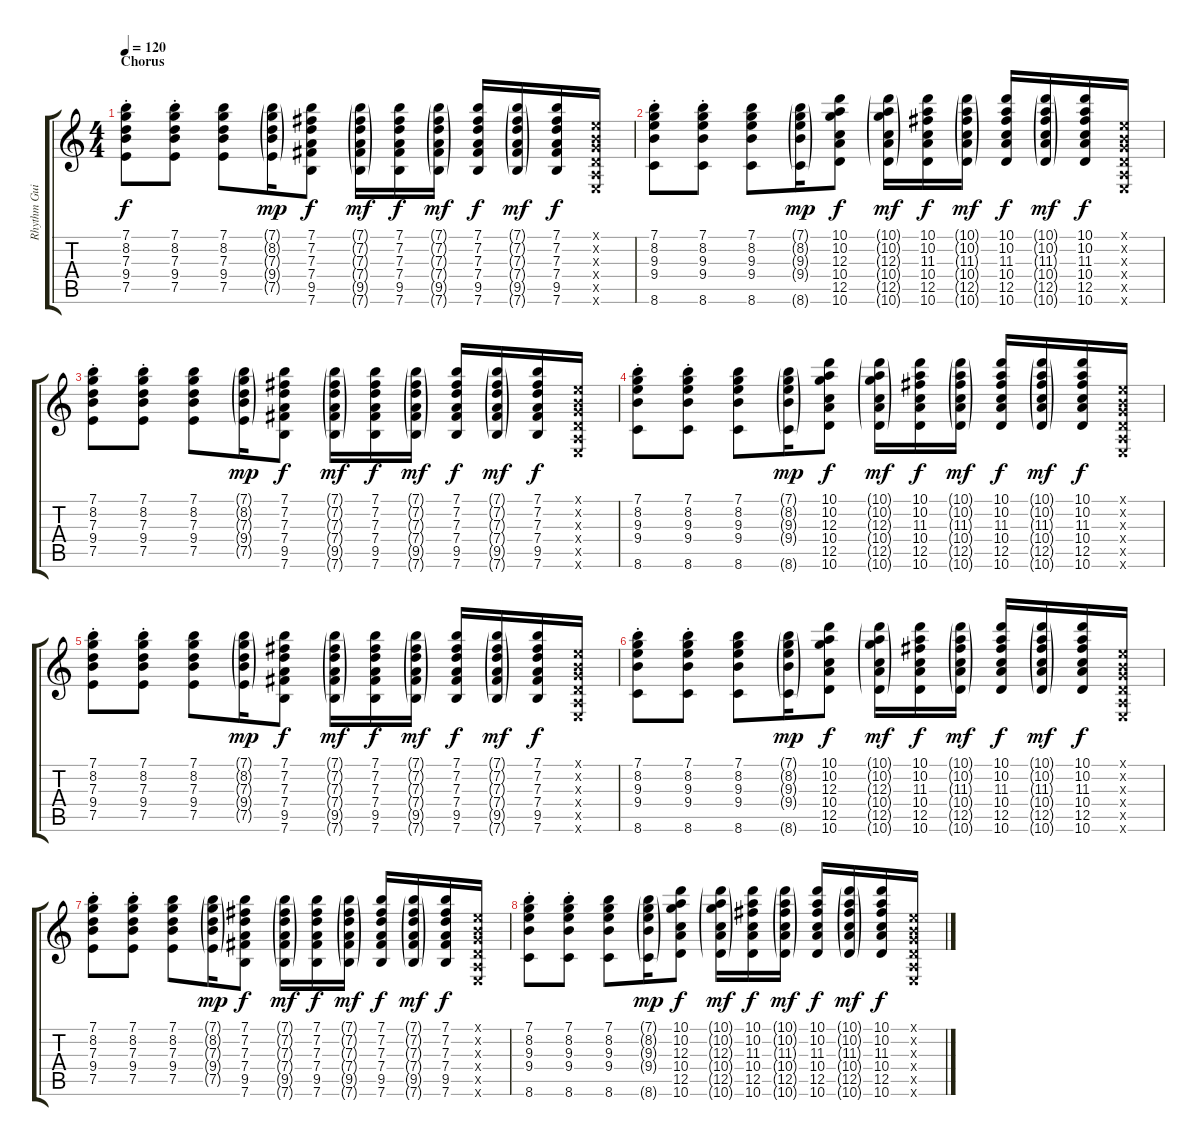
\track ("Rhythm Guitar" "Rhythm Gui") {instrument electricguitarjazz}
\staff {score tabs}
\tuning (E4 B3 G3 D3 A2 E2) {hide}
\ts (4 4)
\section ("" "Chorus")
\tempo 120
\clef g2
\ks c
(7.1{st} 8.2{st} 7.3{st} 9.4{st} 7.5{st}).8{dy f} (7.1{st} 8.2{st} 7.3{st} 9.4{st} 7.5{st}).8 (7.1 8.2 7.3 9.4 7.5).8 (7.1{g} 8.2{g} 7.3{g} 9.4{g} 7.5{g}).16{dy mp} (7.1 7.2 7.3 7.4 9.5 7.6).8{dy f} (7.1{g} 7.2{g} 7.3{g} 7.4{g} 9.5{g} 7.6{g}).16{dy mf} (7.1 7.2 7.3 7.4 9.5 7.6).16{dy f} (7.1{g} 7.2{g} 7.3{g} 7.4{g} 9.5{g} 7.6{g}).16{dy mf} (7.1 7.2 7.3 7.4 9.5 7.6).16{dy f} (7.1{g} 7.2{g} 7.3{g} 7.4{g} 9.5{g} 7.6{g}).16{dy mf} (7.1 7.2 7.3 7.4 9.5 7.6).16{dy f} (0.1{x} 0.2{x} 0.3{x} 0.4{x} 0.5{x} 0.6{x}).16 |
(7.1{st} 8.2{st} 9.3{st} 9.4{st} 8.6{st}).8 (7.1{st} 8.2{st} 9.3{st} 9.4{st} 8.6{st}).8 (7.1 8.2 9.3 9.4 8.6).8 (7.1{g} 8.2{g} 9.3{g} 9.4{g} 8.6{g}).16{dy mp} (10.1 10.2 12.3 10.4 12.5 10.6).8{dy f} (10.1{g} 10.2{g} 12.3{g} 10.4{g} 12.5{g} 10.6{g}).16{dy mf} (10.1 10.2 11.3 10.4 12.5 10.6).16{dy f} (10.1{g} 10.2{g} 11.3{g} 10.4{g} 12.5{g} 10.6{g}).16{dy mf} (10.1 10.2 11.3 10.4 12.5 10.6).16{dy f} (10.1{g} 10.2{g} 11.3{g} 10.4{g} 12.5{g} 10.6{g}).16{dy mf} (10.1 10.2 11.3 10.4 12.5 10.6).16{dy f} (0.1{x} 0.2{x} 0.3{x} 0.4{x} 0.5{x} 0.6{x}).16 |
(7.1{st} 8.2{st} 7.3{st} 9.4{st} 7.5{st}).8 (7.1{st} 8.2{st} 7.3{st} 9.4{st} 7.5{st}).8 (7.1 8.2 7.3 9.4 7.5).8 (7.1{g} 8.2{g} 7.3{g} 9.4{g} 7.5{g}).16{dy mp} (7.1 7.2 7.3 7.4 9.5 7.6).8{dy f} (7.1{g} 7.2{g} 7.3{g} 7.4{g} 9.5{g} 7.6{g}).16{dy mf} (7.1 7.2 7.3 7.4 9.5 7.6).16{dy f} (7.1{g} 7.2{g} 7.3{g} 7.4{g} 9.5{g} 7.6{g}).16{dy mf} (7.1 7.2 7.3 7.4 9.5 7.6).16{dy f} (7.1{g} 7.2{g} 7.3{g} 7.4{g} 9.5{g} 7.6{g}).16{dy mf} (7.1 7.2 7.3 7.4 9.5 7.6).16{dy f} (0.1{x} 0.2{x} 0.3{x} 0.4{x} 0.5{x} 0.6{x}).16 |
(7.1{st} 8.2{st} 9.3{st} 9.4{st} 8.6{st}).8 (7.1{st} 8.2{st} 9.3{st} 9.4{st} 8.6{st}).8 (7.1 8.2 9.3 9.4 8.6).8 (7.1{g} 8.2{g} 9.3{g} 9.4{g} 8.6{g}).16{dy mp} (10.1 10.2 12.3 10.4 12.5 10.6).8{dy f} (10.1{g} 10.2{g} 12.3{g} 10.4{g} 12.5{g} 10.6{g}).16{dy mf} (10.1 10.2 11.3 10.4 12.5 10.6).16{dy f} (10.1{g} 10.2{g} 11.3{g} 10.4{g} 12.5{g} 10.6{g}).16{dy mf} (10.1 10.2 11.3 10.4 12.5 10.6).16{dy f} (10.1{g} 10.2{g} 11.3{g} 10.4{g} 12.5{g} 10.6{g}).16{dy mf} (10.1 10.2 11.3 10.4 12.5 10.6).16{dy f} (0.1{x} 0.2{x} 0.3{x} 0.4{x} 0.5{x} 0.6{x}).16 |
(7.1{st} 8.2{st} 7.3{st} 9.4{st} 7.5{st}).8 (7.1{st} 8.2{st} 7.3{st} 9.4{st} 7.5{st}).8 (7.1 8.2 7.3 9.4 7.5).8 (7.1{g} 8.2{g} 7.3{g} 9.4{g} 7.5{g}).16{dy mp} (7.1 7.2 7.3 7.4 9.5 7.6).8{dy f} (7.1{g} 7.2{g} 7.3{g} 7.4{g} 9.5{g} 7.6{g}).16{dy mf} (7.1 7.2 7.3 7.4 9.5 7.6).16{dy f} (7.1{g} 7.2{g} 7.3{g} 7.4{g} 9.5{g} 7.6{g}).16{dy mf} (7.1 7.2 7.3 7.4 9.5 7.6).16{dy f} (7.1{g} 7.2{g} 7.3{g} 7.4{g} 9.5{g} 7.6{g}).16{dy mf} (7.1 7.2 7.3 7.4 9.5 7.6).16{dy f} (0.1{x} 0.2{x} 0.3{x} 0.4{x} 0.5{x} 0.6{x}).16 |
(7.1{st} 8.2{st} 9.3{st} 9.4{st} 8.6{st}).8 (7.1{st} 8.2{st} 9.3{st} 9.4{st} 8.6{st}).8 (7.1 8.2 9.3 9.4 8.6).8 (7.1{g} 8.2{g} 9.3{g} 9.4{g} 8.6{g}).16{dy mp} (10.1 10.2 12.3 10.4 12.5 10.6).8{dy f} (10.1{g} 10.2{g} 12.3{g} 10.4{g} 12.5{g} 10.6{g}).16{dy mf} (10.1 10.2 11.3 10.4 12.5 10.6).16{dy f} (10.1{g} 10.2{g} 11.3{g} 10.4{g} 12.5{g} 10.6{g}).16{dy mf} (10.1 10.2 11.3 10.4 12.5 10.6).16{dy f} (10.1{g} 10.2{g} 11.3{g} 10.4{g} 12.5{g} 10.6{g}).16{dy mf} (10.1 10.2 11.3 10.4 12.5 10.6).16{dy f} (0.1{x} 0.2{x} 0.3{x} 0.4{x} 0.5{x} 0.6{x}).16 |
(7.1{st} 8.2{st} 7.3{st} 9.4{st} 7.5{st}).8 (7.1{st} 8.2{st} 7.3{st} 9.4{st} 7.5{st}).8 (7.1 8.2 7.3 9.4 7.5).8 (7.1{g} 8.2{g} 7.3{g} 9.4{g} 7.5{g}).16{dy mp} (7.1 7.2 7.3 7.4 9.5 7.6).8{dy f} (7.1{g} 7.2{g} 7.3{g} 7.4{g} 9.5{g} 7.6{g}).16{dy mf} (7.1 7.2 7.3 7.4 9.5 7.6).16{dy f} (7.1{g} 7.2{g} 7.3{g} 7.4{g} 9.5{g} 7.6{g}).16{dy mf} (7.1 7.2 7.3 7.4 9.5 7.6).16{dy f} (7.1{g} 7.2{g} 7.3{g} 7.4{g} 9.5{g} 7.6{g}).16{dy mf} (7.1 7.2 7.3 7.4 9.5 7.6).16{dy f} (0.1{x} 0.2{x} 0.3{x} 0.4{x} 0.5{x} 0.6{x}).16 |
(7.1{st} 8.2{st} 9.3{st} 9.4{st} 8.6{st}).8 (7.1{st} 8.2{st} 9.3{st} 9.4{st} 8.6{st}).8 (7.1 8.2 9.3 9.4 8.6).8 (7.1{g} 8.2{g} 9.3{g} 9.4{g} 8.6{g}).16{dy mp} (10.1 10.2 12.3 10.4 12.5 10.6).8{dy f} (10.1{g} 10.2{g} 12.3{g} 10.4{g} 12.5{g} 10.6{g}).16{dy mf} (10.1 10.2 11.3 10.4 12.5 10.6).16{dy f} (10.1{g} 10.2{g} 11.3{g} 10.4{g} 12.5{g} 10.6{g}).16{dy mf} (10.1 10.2 11.3 10.4 12.5 10.6).16{dy f} (10.1{g} 10.2{g} 11.3{g} 10.4{g} 12.5{g} 10.6{g}).16{dy mf} (10.1 10.2 11.3 10.4 12.5 10.6).16{dy f} (0.1{x} 0.2{x} 0.3{x} 0.4{x} 0.5{x} 0.6{x}).16
